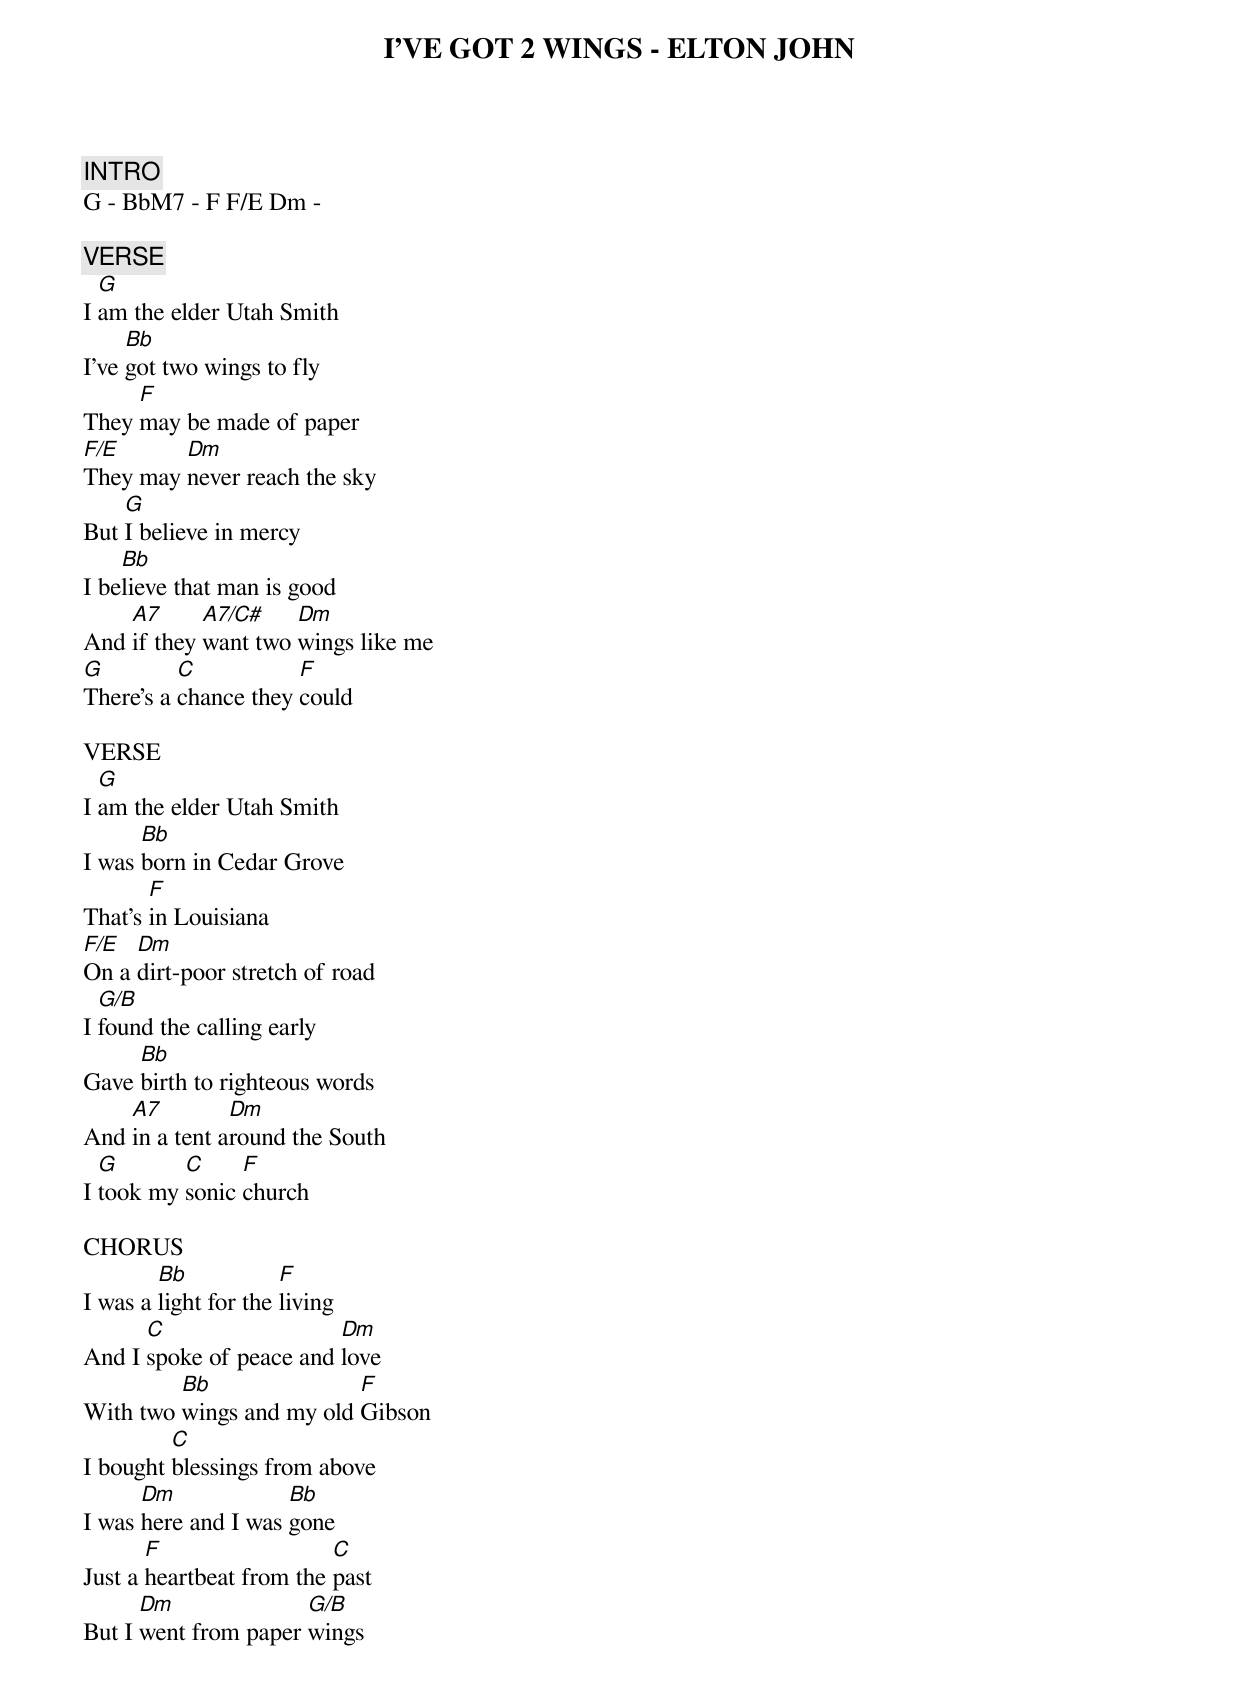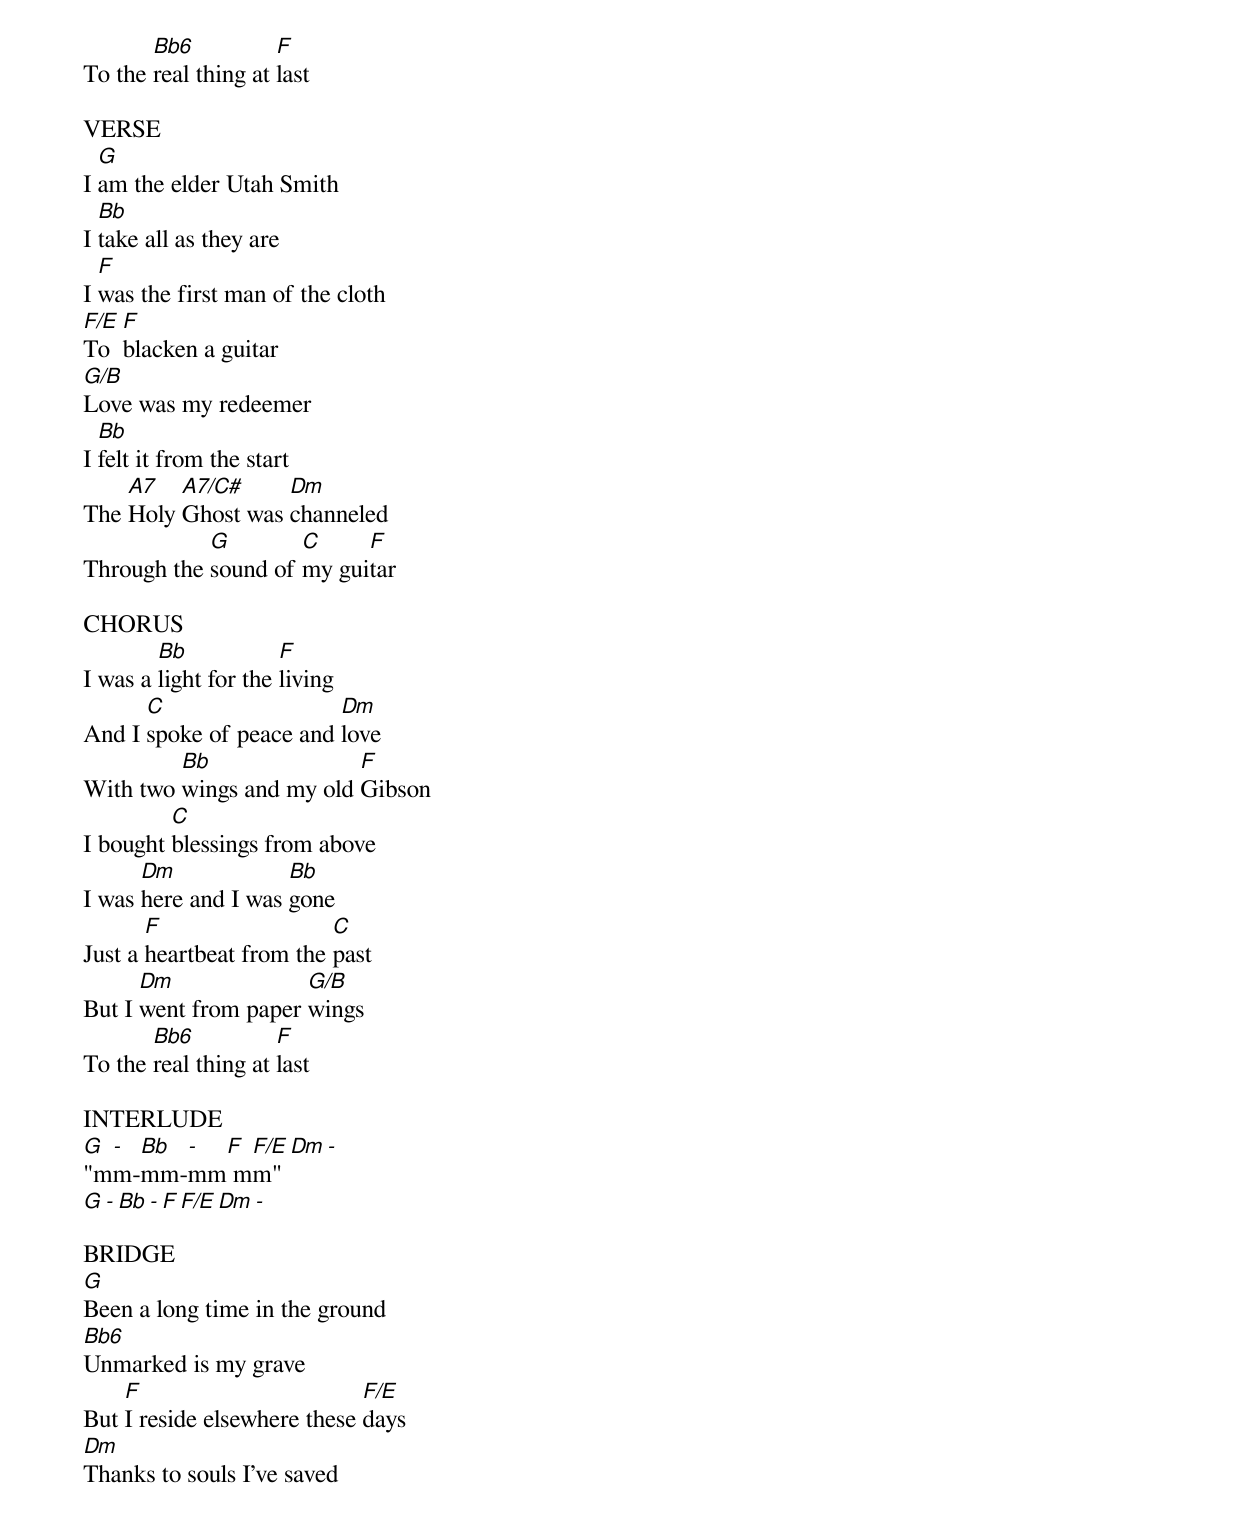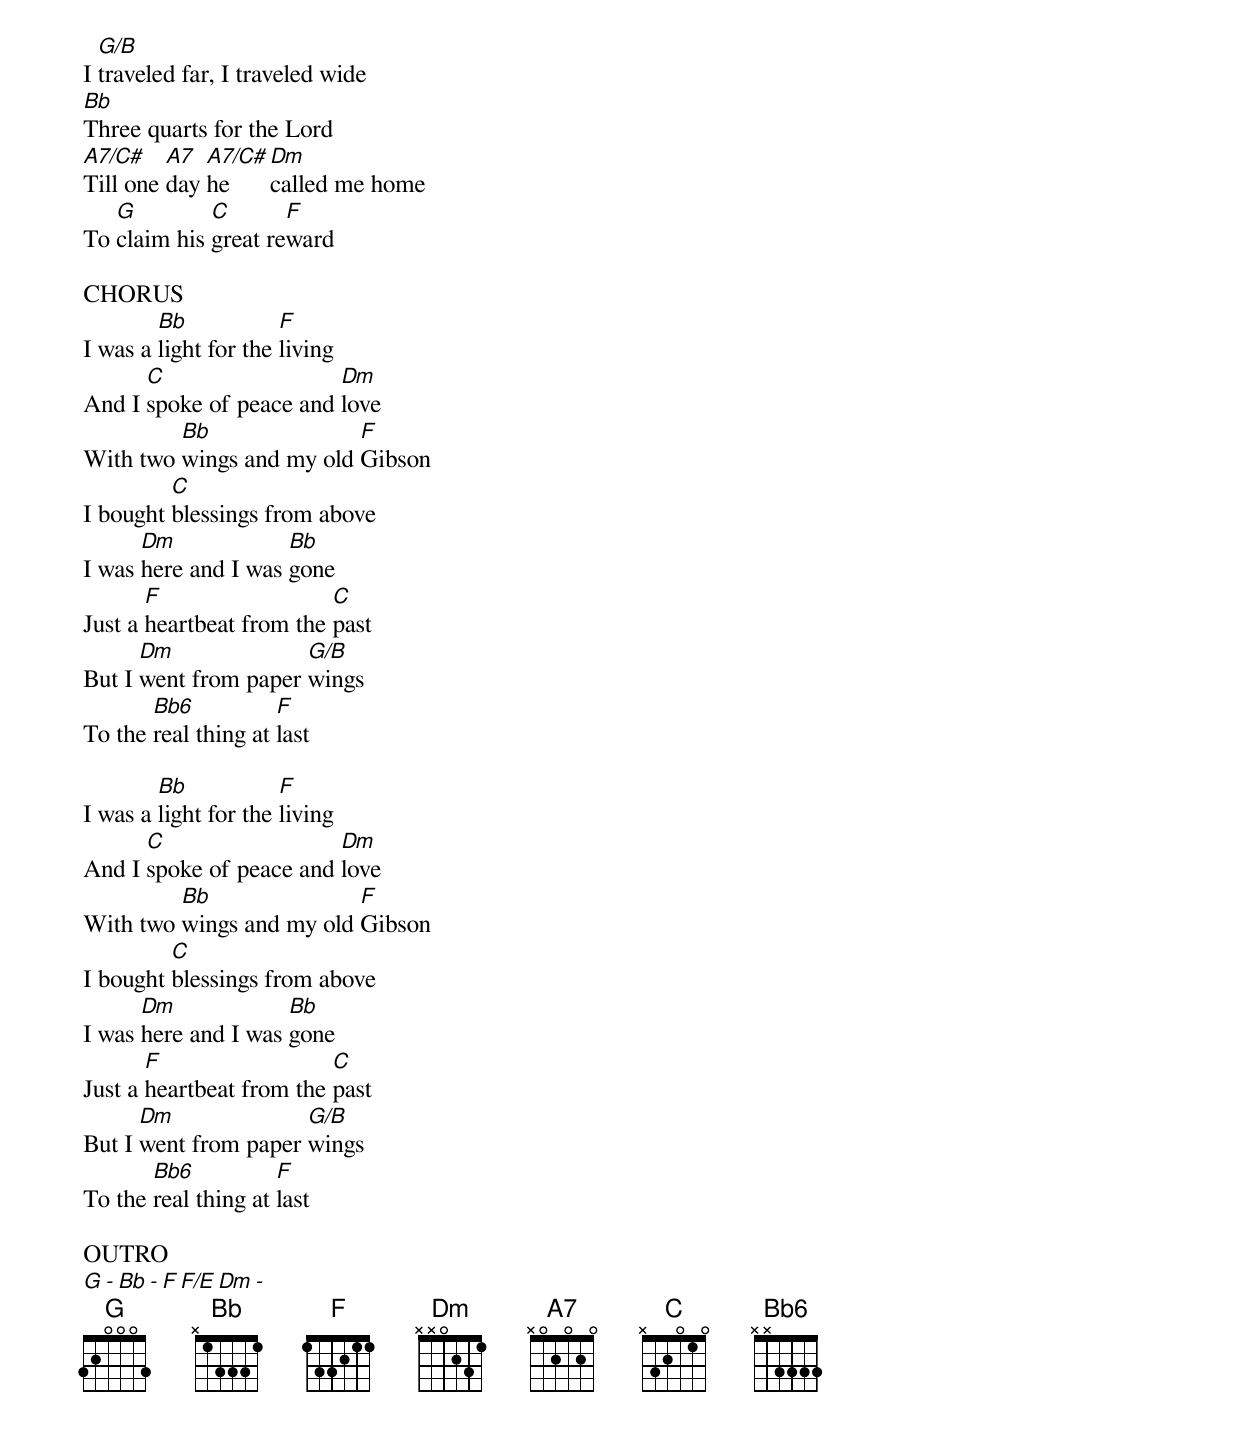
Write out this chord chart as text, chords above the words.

I'VE GOT 2 WINGS - ELTON JOHN

INTRO
G - BbM7 - F F/E Dm -

VERSE
  G
I am the elder Utah Smith
     Bb
I've got two wings to fly
     F
They may be made of paper
F/E      Dm
They may never reach the sky
    G
But I believe in mercy
    Bb
I believe that man is good
    A7      A7/C#    Dm
And if they want two wings like me
G         C           F
There's a chance they could

VERSE
  G
I am the elder Utah Smith
      Bb
I was born in Cedar Grove
       F
That's in Louisiana
F/E  Dm
On a dirt-poor stretch of road
  G/B
I found the calling early
     Bb
Gave birth to righteous words
    A7         Dm
And in a tent around the South
  G       C     F
I took my sonic church

CHORUS
        Bb            F
I was a light for the living
      C                  Dm
And I spoke of peace and love
         Bb               F
With two wings and my old Gibson
         C
I bought blessings from above
      Dm             Bb
I was here and I was gone
       F                  C
Just a heartbeat from the past
      Dm              G/B
But I went from paper wings
       Bb6           F
To the real thing at last

VERSE
  G
I am the elder Utah Smith
  Bb
I take all as they are
  F
I was the first man of the cloth
F/E F
To  blacken a guitar
G/B
Love was my redeemer
  Bb
I felt it from the start
    A7   A7/C#     Dm
The Holy Ghost was channeled
            G        C     F
Through the sound of my guitar

CHORUS
        Bb            F
I was a light for the living
      C                  Dm
And I spoke of peace and love
         Bb               F
With two wings and my old Gibson
         C
I bought blessings from above
      Dm             Bb
I was here and I was gone
       F                  C
Just a heartbeat from the past
      Dm              G/B
But I went from paper wings
       Bb6           F
To the real thing at last

INTERLUDE
G - Bb - F F/E Dm -
"mm-mm-mm mm"
G - Bb - F F/E Dm -

BRIDGE
G
Been a long time in the ground
Bb6
Unmarked is my grave
    F                        F/E
But I reside elsewhere these days
Dm
Thanks to souls I've saved
  G/B
I traveled far, I traveled wide
Bb
Three quarts for the Lord
A7/C#    A7  A7/C# Dm
Till one day he    called me home
   G         C       F
To claim his great reward

CHORUS
        Bb            F
I was a light for the living
      C                  Dm
And I spoke of peace and love
         Bb               F
With two wings and my old Gibson
         C
I bought blessings from above
      Dm             Bb
I was here and I was gone
       F                  C
Just a heartbeat from the past
      Dm              G/B
But I went from paper wings
       Bb6           F
To the real thing at last

        Bb            F
I was a light for the living
      C                  Dm
And I spoke of peace and love
         Bb               F
With two wings and my old Gibson
         C
I bought blessings from above
      Dm             Bb
I was here and I was gone
       F                  C
Just a heartbeat from the past
      Dm              G/B
But I went from paper wings
       Bb6           F
To the real thing at last

OUTRO
G - Bb - F F/E Dm -
